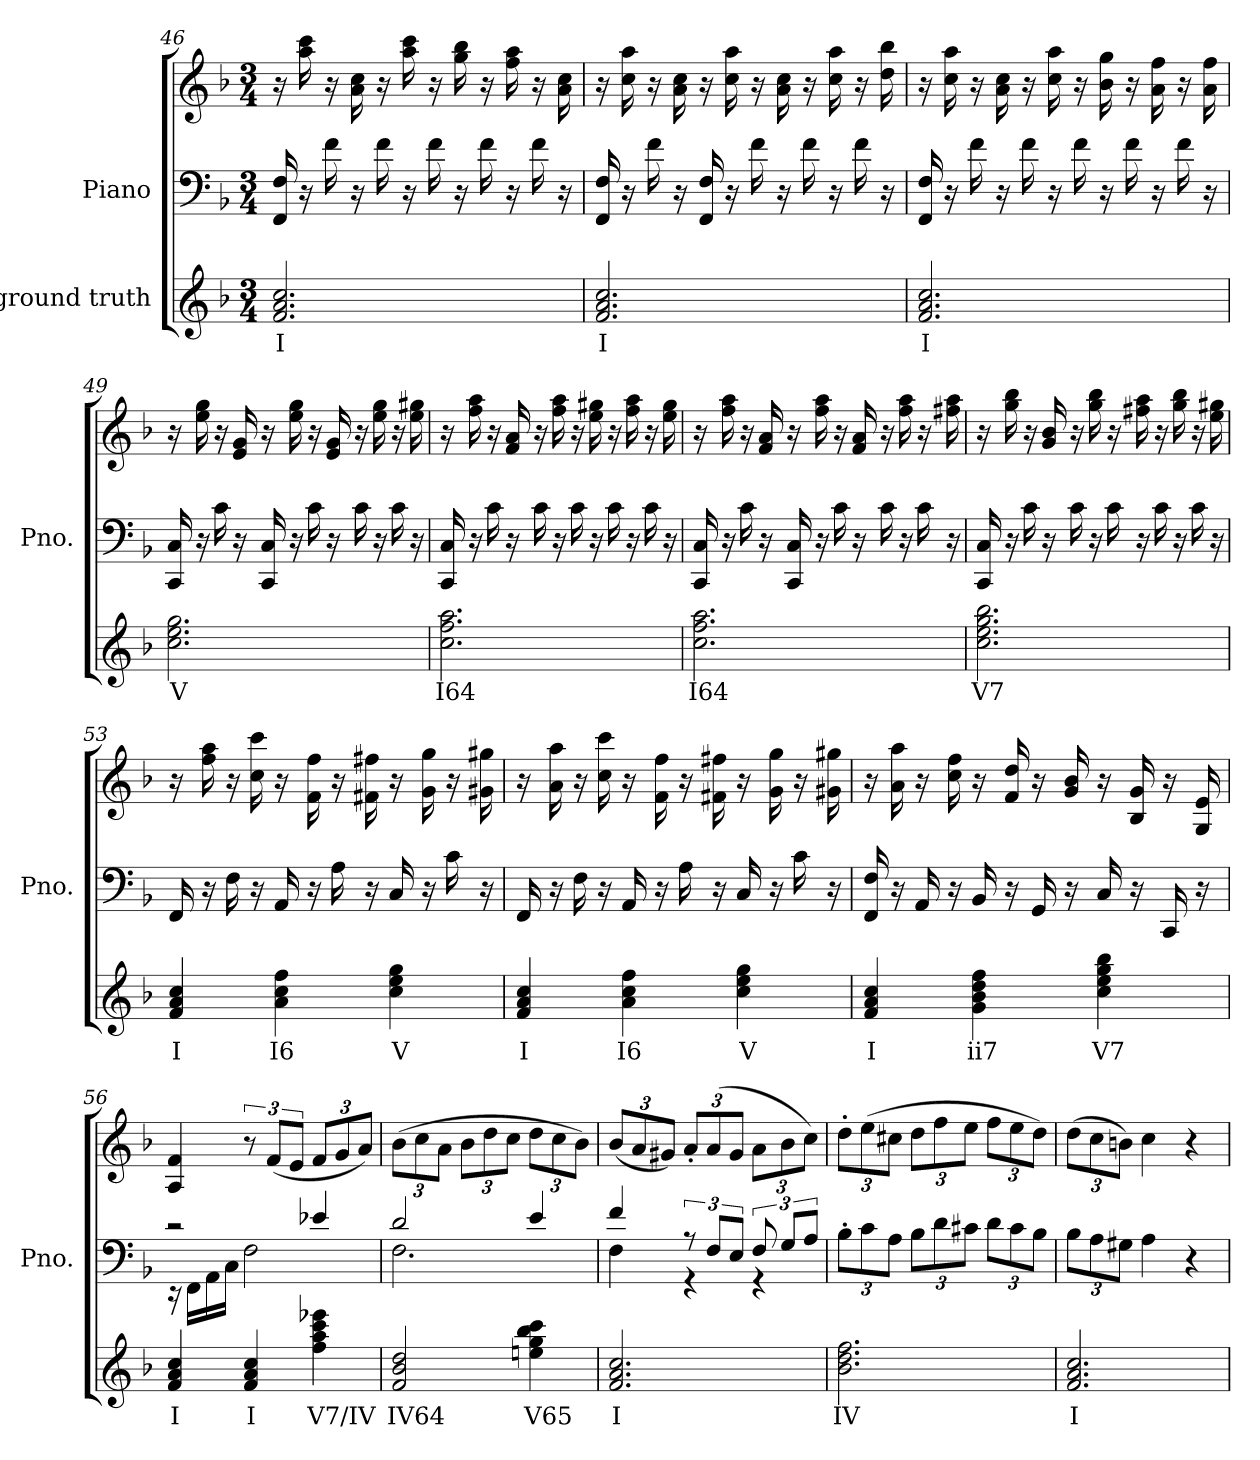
**kern	**text	**kern	**kern
*part2	*part2	*part1	*part1
*staff3	*staff3	*staff2	*staff1
*I"ground truth	*	*I"Piano	*
*	*	*I'Pno.	*
*	*	*clefF4	*clefG2
*k[b-]	*	*k[b-]	*k[b-]
*F:	*	*F:	*F:
*M3/4	*	*M3/4	*M3/4
=46	=46	=46	=46
2.f 2.a 2.cc	I	16FF/ 16F/	16r
.	.	16r	16aa\ 16ccc\
.	.	16f\	16r
.	.	16r	16a\ 16cc\
.	.	16f\	16r
.	.	16r	16aa\ 16ccc\
.	.	16f\	16r
.	.	16r	16gg\ 16bb-\
.	.	16f\	16r
.	.	16r	16ff\ 16aa\
.	.	16f\	16r
.	.	16r	16a\ 16cc\
=47	=47	=47	=47
2.f 2.a 2.cc	I	16FF/ 16F/	16r
.	.	16r	16cc\ 16aa\
.	.	16f\	16r
.	.	16r	16a\ 16cc\
.	.	16FF/ 16F/	16r
.	.	16r	16cc\ 16aa\
.	.	16f\	16r
.	.	16r	16a\ 16cc\
.	.	16f\	16r
.	.	16r	16cc\ 16aa\
.	.	16f\	16r
.	.	16r	16dd\ 16bb-\
=48	=48	=48	=48
2.f 2.a 2.cc	I	16FF/ 16F/	16r
.	.	16r	16cc\ 16aa\
.	.	16f\	16r
.	.	16r	16a\ 16cc\
.	.	16f\	16r
.	.	16r	16cc\ 16aa\
.	.	16f\	16r
.	.	16r	16b-\ 16gg\
.	.	16f\	16r
.	.	16r	16a\ 16ff\
.	.	16f\	16r
.	.	16r	16a\ 16ff\
!!LO:PB:g=z
=49	=49	=49	=49
2.cc 2.ee 2.gg	V	16CC/ 16C/	16r
.	.	16r	16ee\ 16gg\
.	.	16c\	16r
.	.	16r	16e/ 16g/
.	.	16CC/ 16C/	16r
.	.	16r	16ee\ 16gg\
.	.	16c\	16r
.	.	16r	16e/ 16g/
.	.	16c\	16r
.	.	16r	16ee\ 16gg\
.	.	16c\	16r
.	.	16r	16ee\ 16gg#X\
=50	=50	=50	=50
2.cc 2.ff 2.aa	I64	16CC/ 16C/	16r
.	.	16r	16ff\ 16aa\
.	.	16c\	16r
.	.	16r	16f/ 16a/
.	.	16c\	16r
.	.	16r	16ff\ 16aa\
.	.	16c\	16r
.	.	16r	16ee\ 16gg#X\
.	.	16c\	16r
.	.	16r	16ff\ 16aa\
.	.	16c\	16r
.	.	16r	16ee\ 16gg#\
=51	=51	=51	=51
2.cc 2.ff 2.aa	I64	16CC/ 16C/	16r
.	.	16r	16ff\ 16aa\
.	.	16c\	16r
.	.	16r	16f/ 16a/
.	.	16CC/ 16C/	16r
.	.	16r	16ff\ 16aa\
.	.	16c\	16r
.	.	16r	16f/ 16a/
.	.	16c\	16r
.	.	16r	16ff\ 16aa\
.	.	16c\	16r
.	.	16r	16ff#X\ 16aa\
!!LO:LB:g=z
=52	=52	=52	=52
2.cc 2.ee 2.gg 2.bb-	V7	16CC/ 16C/	16r
.	.	16r	16gg\ 16bb-\
.	.	16c\	16r
.	.	16r	16g/ 16b-/
.	.	16c\	16r
.	.	16r	16gg\ 16bb-\
.	.	16c\	16r
.	.	16r	16ff#X\ 16aa\
.	.	16c\	16r
.	.	16r	16gg\ 16bb-\
.	.	16c\	16r
.	.	16r	16ee\ 16gg#X\
=53	=53	=53	=53
4f 4a 4cc	I	16FF/	16r
.	.	16r	16ff\ 16aa\
.	.	16F\	16r
.	.	16r	16cc\ 16ccc\
4a 4cc 4ff	I6	16AA/	16r
.	.	16r	16f\ 16ff\
.	.	16A\	16r
.	.	16r	16f#X\ 16ff#X\
4cc 4ee 4gg	V	16C/	16r
.	.	16r	16g\ 16gg\
.	.	16c\	16r
.	.	16r	16g#X\ 16gg#X\
=54	=54	=54	=54
4f 4a 4cc	I	16FF/	16r
.	.	16r	16a\ 16aa\
.	.	16F\	16r
.	.	16r	16cc\ 16ccc\
4a 4cc 4ff	I6	16AA/	16r
.	.	16r	16f\ 16ff\
.	.	16A\	16r
.	.	16r	16f#X\ 16ff#X\
4cc 4ee 4gg	V	16C/	16r
.	.	16r	16g\ 16gg\
.	.	16c\	16r
.	.	16r	16g#X\ 16gg#X\
!!LO:LB:g=z
=55	=55	=55	=55
4f 4a 4cc	I	16FF/ 16F/	16r
.	.	16r	16a\ 16aa\
.	.	16AA/	16r
.	.	16r	16cc\ 16ff\
4g 4b- 4dd 4ff	ii7	16BB-/	16r
.	.	16r	16f/ 16dd/
.	.	16GG/	16r
.	.	16r	16g/ 16b-/
4cc 4ee 4gg 4bb-	V7	16C/	16r
.	.	16r	16B-/ 16g/
.	.	16CC/	16r
.	.	16r	16G/ 16e/
=56	=56	=56	=56
*	*	*^	*
4f 4a 4cc	I	2r	16r	4A/ 4f/
.	.	.	16FF\LL	.
.	.	.	16AA\	.
.	.	.	16C\JJ	.
4f 4a 4cc	I	.	2F\	12r
.	.	.	.	(<12f/L
.	.	.	.	12e/J
*	*	*	*	*Xbrackettup
4ff 4aa 4ccc 4eee-X	V7/IV	4e-X/	.	12f/L
.	.	.	.	12g/
.	.	.	.	12a/J)
=57	=57	=57	=57	=57
2f 2b- 2dd	IV64	2d/	2.F\	(>12b-\L
.	.	.	.	12cc\
.	.	.	.	12a\J
.	.	.	.	12b-\L
.	.	.	.	12dd\
.	.	.	.	12cc\J
4een 4gg 4bb- 4ccc	V65	4e/	.	12dd\L
.	.	.	.	12cc\
.	.	.	.	12b-\J)
=58	=58	=58	=58	=58
2.f 2.a 2.cc	I	4f/	4F\	(<12b-/L
.	.	.	.	12a/
.	.	.	.	12g#X/J)
.	.	12r	4r	12a'/L
.	.	12F/L	.	(>12a/
.	.	12E/J	.	12g#/J
.	.	12F/	4r	12a\L
.	.	12G/L	.	12b-\
.	.	12A/J	.	12cc\J)
*	*	*v	*v	*
!!LO:LB:g=z
=59	=59	=59	=59
*	*	*Xbrackettup	*
2.b- 2.dd 2.ff	IV	12B-'\L	12dd'\L
.	.	12c\	(>12ee\
.	.	12A\J	12cc#X\J
.	.	12B-\L	12dd\L
.	.	12d\	12ff\
.	.	12c#X\J	12ee\J
.	.	12d\L	12ff\L
.	.	12c#\	12ee\
.	.	12B-\J	12dd\J)
=60	=60	=60	=60
2.f 2.a 2.cc	I	12B-\L	(>12dd\L
.	.	12A\	12cc\
.	.	12G#X\J	12bn\J)
.	.	4A\	4cc\
.	.	4r	4r
=	=	=	=
*-	*-	*-	*-
